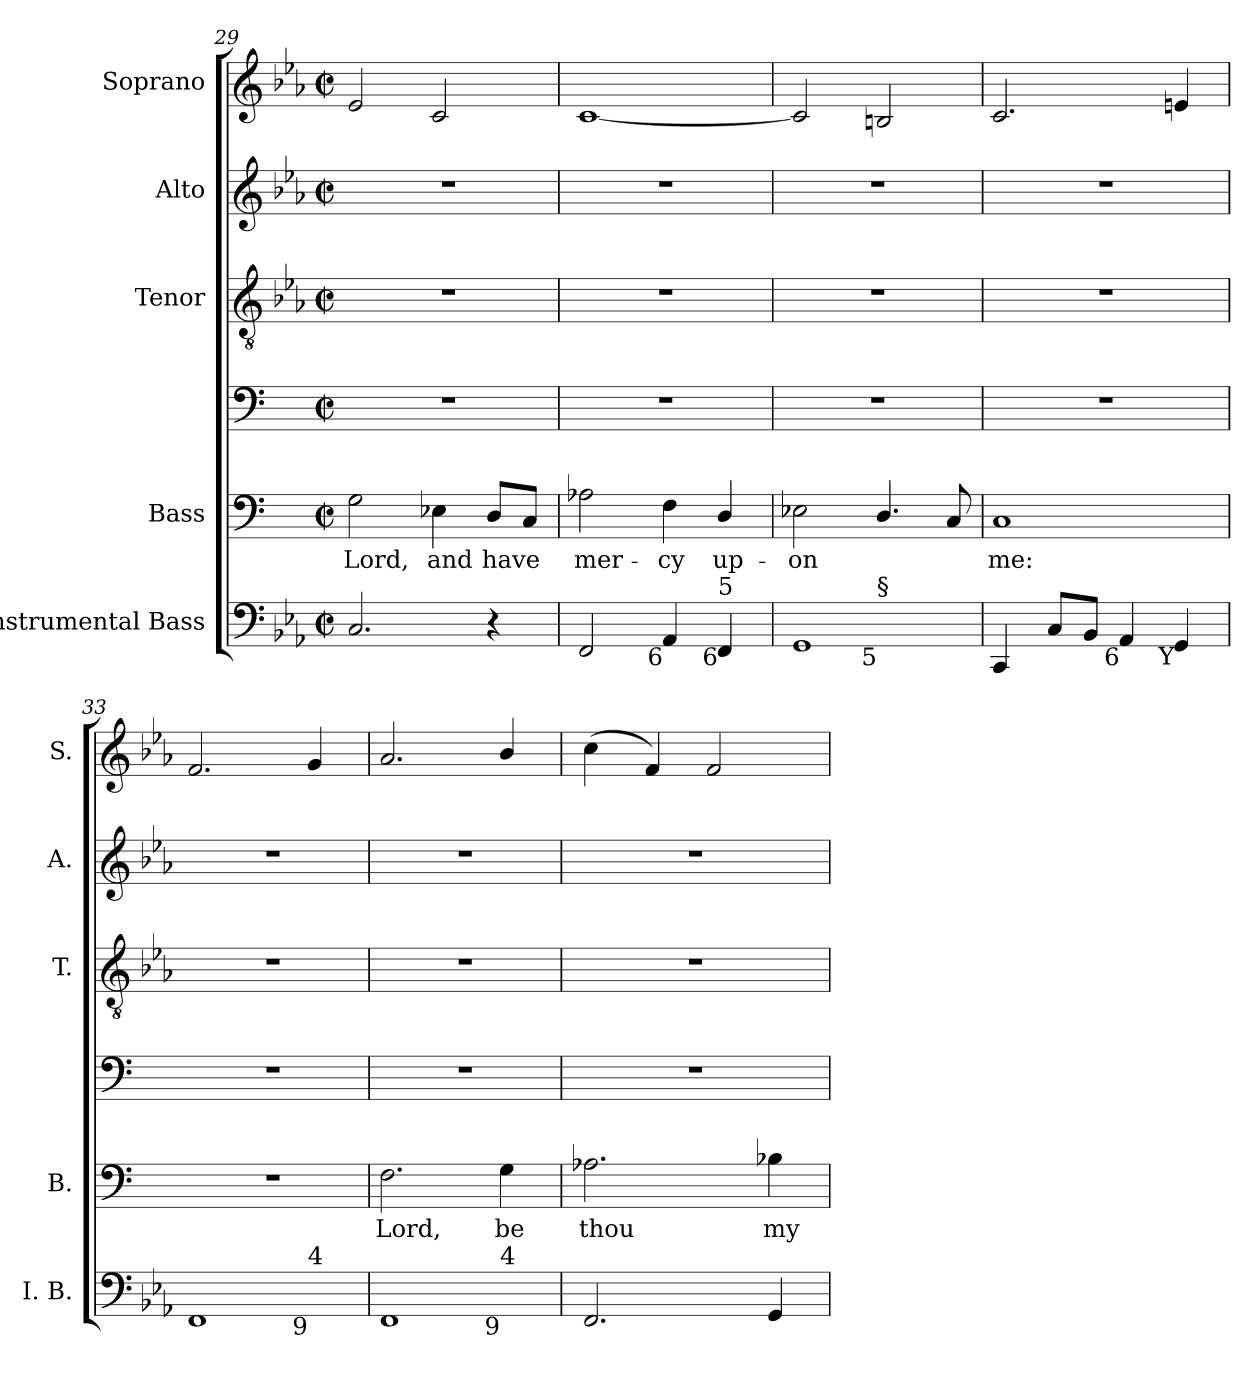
**kern	**kern	**text	**kern	**kern	**kern	**kern
*part5	*part4	*part4	*part4	*part3	*part2	*part1
*staff6	*staff5	*staff5	*staff4	*staff3	*staff2	*staff1
*I"Instrumental Bass	*I"Bass	*	*	*I"Tenor	*I"Alto	*I"Soprano
*I'I. B.	*I'B.	*	*	*I'T.	*I'A.	*I'S.
*clefF4	*clefF4	*	*clefF4	*clefGv2	*clefG2	*clefG2
*	*	*	*	*ITrd7c12	*	*
*k[b-e-a-]	*k[]	*	*k[]	*k[b-e-a-]	*k[b-e-a-]	*k[b-e-a-]
*E-:	*C:	*	*C:	*E-:	*E-:	*E-:
*M2/2	*M2/2	*	*M2/2	*M2/2	*M2/2	*M2/2
*met(c|)	*met(c|)	*	*met(c|)	*met(c|)	*met(c|)	*met(c|)
=29	=29	=29	=29	=29	=29	=29
!	!	!LO:LY:b:color=#000000	!	!	!	!
2.Ci/	2Gi\	Lord,	1r	1r	1r	2e-i/
!	!	!LO:LY:b:color=#000000	!	!	!	!
.	4E-i\	and	.	.	.	2ci/
!	!	!LO:LY:b:color=#000000	!	!	!	!
4r	8Di/L	have	.	.	.	.
.	8Ci/J	.	.	.	.	.
=30	=30	=30	=30	=30	=30	=30
!	!	!LO:LY:b:color=#000000	!	!	!	!
2FFi/	2A-i\	mer-	1r	1r	1r	[1ci
!LO:TX:b:rj:t=6	!	!	!	!	!	!
!	!	!LO:LY:b:color=#000000	!	!	!	!
4AA-i/	4Fi\	-cy	.	.	.	.
!LO:TX:b:rj:t=6	!	!	!	!	!	!
!LO:TX:t=5	!	!	!	!	!	!
!	!	!LO:LY:b:color=#000000	!	!	!	!
4FFi/	4Di/	up-	.	.	.	.
=31	=31	=31	=31	=31	=31	=31
!LO:TX:b:rj:t=6	!	!	!	!	!	!
!LO:TX:t=4	!	!	!	!	!	!
!	!	!LO:LY:b:color=#000000	!	!	!	!
*^	*	*	*	*	*	*
1GGi	2ryy	2E-i\	-on	1r	1r	1r	2ci/]
!	!LO:TX:b:rj:t=5	!	!	!	!	!	!
!	!LO:TX:t=§	!	!	!	!	!	!
.	2ryy	4.Di/	.	.	.	.	2Bni/
.	.	8Ci/	.	.	.	.	.
*v	*v	*	*	*	*	*	*
=32	=32	=32	=32	=32	=32	=32
*^	*	*	*	*	*	*
!	!	!	!LO:LY:b:color=#000000	!	!	!	!
*v	*v	*	*	*	*	*	*
4CCi/	1Ci	me:	1r	1r	1r	2.ci/
8Ci/L	.	.	.	.	.	.
8BB-i/J	.	.	.	.	.	.
!LO:TX:b:rj:t=6	!	!	!	!	!	!
4AA-i/	.	.	.	.	.	.
!LO:TX:b:rj:t=Y	!	!	!	!	!	!
4GGi/	.	.	.	.	.	4eni/
=33	=33	=33	=33	=33	=33	=33
*^	*	*	*	*	*	*
1FFi	2.ryy	1r	.	1r	1r	1r	2.fi/
!	!LO:TX:b:rj:t=9	!	!	!	!	!	!
!	!LO:TX:t=4	!	!	!	!	!	!
.	4ryy	.	.	.	.	.	4gi/
!!LO:LB:g=z
=34	=34	=34	=34	=34	=34	=34	=34
!	!	!	!LO:LY:b:color=#000000	!	!	!	!
1FFi	2.ryy	2.Fi\	Lord,	1r	1r	1r	2.a-i/
!	!LO:TX:b:rj:t=9	!	!	!	!	!	!
!	!LO:TX:t=4	!	!	!	!	!	!
!	!	!	!LO:LY:b:color=#000000	!	!	!	!
.	4ryy	4Gi\	be	.	.	.	4b-i/
*v	*v	*	*	*	*	*	*
=35	=35	=35	=35	=35	=35	=35
*^	*	*	*	*	*	*
!LO:TX:b:rj:t=5	!	!	!	!	!	!	!
!LO:TX:t=3	!	!	!	!	!	!	!
!	!	!	!LO:LY:b:color=#000000	!	!	!	!
*v	*v	*	*	*	*	*	*
2.FFi/	2.A-i\	thou	1r	1r	1r	(4cci\
.	.	.	.	.	.	4fi/)
.	.	.	.	.	.	2fi/
!	!	!LO:LY:b:color=#000000	!	!	!	!
4GGi/	4B-i\	my	.	.	.	.
=	=	=	=	=	=	=
*-	*-	*-	*-	*-	*-	*-
